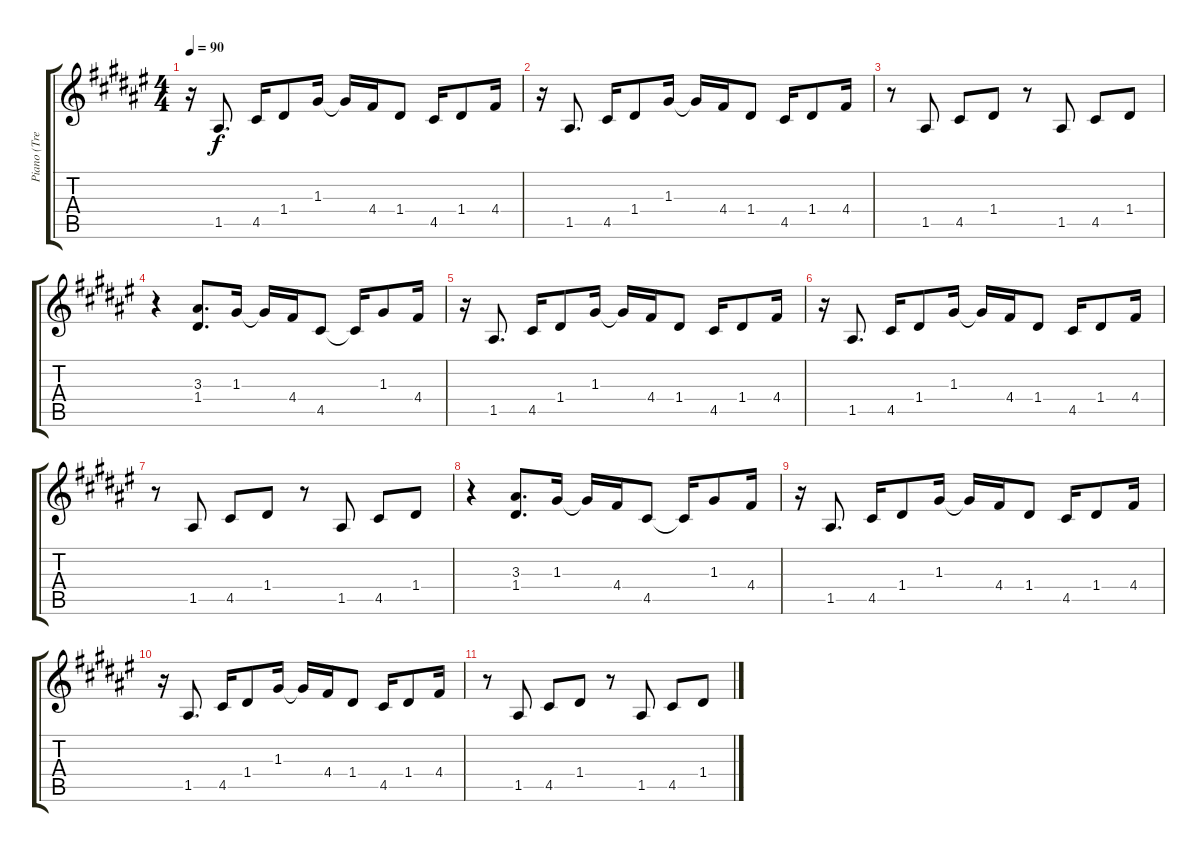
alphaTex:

\track ("Piano (Treble Cleff)" "Piano (Tre") {instrument acousticgrandpiano}
\staff {score tabs}
\tuning (E5 B4 G4 D4 A3 E3) {hide}
\ts (4 4)
\tempo 90
\clef g2
\ks f#
r.16{dy f} 1.5.8{d} 4.5.16 1.4.8 1.3.16 1.3{t}.16 4.4.16 1.4.8 4.5.16 1.4.8 4.4.16 |
r.16 1.5.8{d} 4.5.16 1.4.8 1.3.16 1.3{t}.16 4.4.16 1.4.8 4.5.16 1.4.8 4.4.16 |
r.8 1.5.8 4.5.8 1.4.8 r.8 1.5.8 4.5.8 1.4.8 |
r.4 (3.3 1.4).8{d} 1.3.16 1.3{t}.16 4.4.16 4.5.8 4.5{t}.16 1.3.8 4.4.16 |
r.16 1.5.8{d} 4.5.16 1.4.8 1.3.16 1.3{t}.16 4.4.16 1.4.8 4.5.16 1.4.8 4.4.16 |
r.16 1.5.8{d} 4.5.16 1.4.8 1.3.16 1.3{t}.16 4.4.16 1.4.8 4.5.16 1.4.8 4.4.16 |
r.8 1.5.8 4.5.8 1.4.8 r.8 1.5.8 4.5.8 1.4.8 |
r.4 (3.3 1.4).8{d} 1.3.16 1.3{t}.16 4.4.16 4.5.8 4.5{t}.16 1.3.8 4.4.16 |
r.16 1.5.8{d} 4.5.16 1.4.8 1.3.16 1.3{t}.16 4.4.16 1.4.8 4.5.16 1.4.8 4.4.16 |
r.16 1.5.8{d} 4.5.16 1.4.8 1.3.16 1.3{t}.16 4.4.16 1.4.8 4.5.16 1.4.8 4.4.16 |
r.8 1.5.8 4.5.8 1.4.8 r.8 1.5.8 4.5.8 1.4.8
